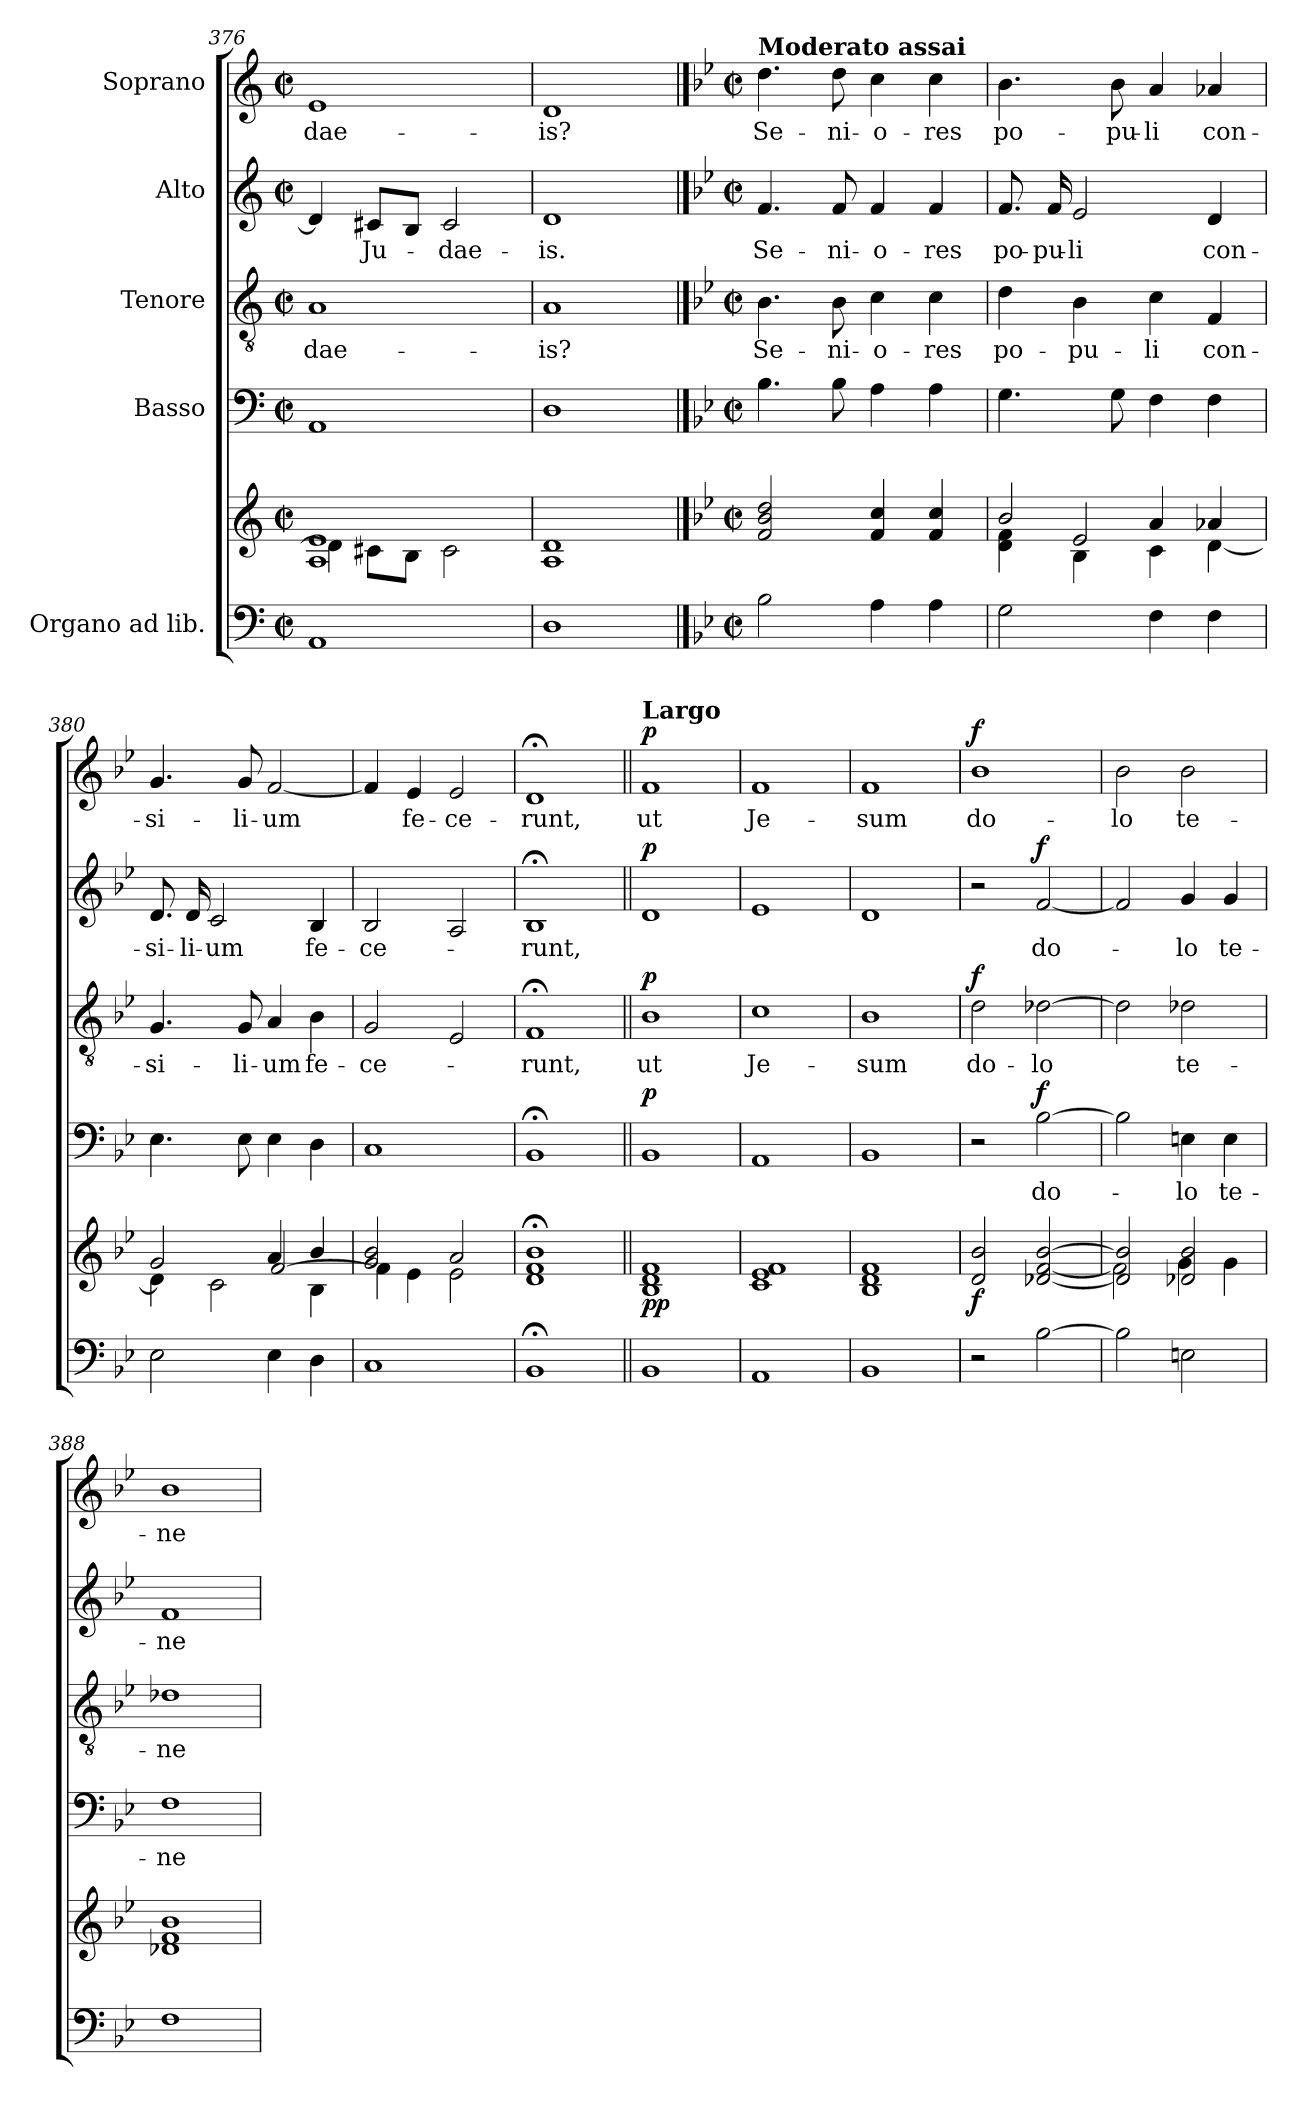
**kern	**kern	**dynam	**kern	**text	**dynam	**kern	**text	**dynam	**kern	**text	**dynam	**kern	**text	**dynam
*part5	*part5	*part5	*part4	*part4	*part4	*part3	*part3	*part3	*part2	*part2	*part2	*part1	*part1	*part1
*staff6	*staff5	*staff5/6	*staff4	*staff4	*staff4	*staff3	*staff3	*staff3	*staff2	*staff2	*staff2	*staff1	*staff1	*staff1
*I"Organo ad lib.	*	*	*I"Basso	*	*	*I"Tenore	*	*	*I"Alto	*	*	*I"Soprano	*	*
*clefF4	*clefG2	*	*clefF4	*	*	*clefGv2	*	*	*clefG2	*	*	*clefG2	*	*
*k[]	*k[]	*	*k[]	*	*	*k[]	*	*	*k[]	*	*	*k[]	*	*
*C:	*C:	*	*C:	*	*	*C:	*	*	*C:	*	*	*C:	*	*
*M2/2	*M2/2	*	*M2/2	*	*	*M2/2	*	*	*M2/2	*	*	*M2/2	*	*
*met(c|)	*met(c|)	*	*met(c|)	*	*	*met(c|)	*	*	*met(c|)	*	*	*met(c|)	*	*
=376	=376	=376	=376	=376	=376	=376	=376	=376	=376	=376	=376	=376	=376	=376
*	*^	*	*	*	*	*	*	*	*	*	*	*	*	*
1AA	1A 1e	4d\]	.	1AA	.	.	1A	-dae-	.	4d/]	.	.	1e	-dae-	.
.	.	8c#X\L	.	.	.	.	.	.	.	8c#X/L	Ju-	.	.	.	.
.	.	8B\J	.	.	.	.	.	.	.	8B/J	.	.	.	.	.
.	.	2c#\	.	.	.	.	.	.	.	2c#/	-dae-	.	.	.	.
*	*v	*v	*	*	*	*	*	*	*	*	*	*	*	*	*
=377	=377	=377	=377	=377	=377	=377	=377	=377	=377	=377	=377	=377	=377	=377
1D	1A 1d	.	1D	.	.	1A	-is?	.	1d	-is.	.	1d	-is?	.
!!LO:PB:g=z
==378	==378	==378	==378	==378	==378	==378	==378	==378	==378	==378	==378	==378	==378	==378
*k[b-e-]	*k[b-e-]	*	*k[b-e-]	*	*	*k[b-e-]	*	*	*k[b-e-]	*	*	*k[b-e-]	*	*
*B-:	*B-:	*	*B-:	*	*	*B-:	*	*	*B-:	*	*	*B-:	*	*
*M2/2	*M2/2	*	*M2/2	*	*	*M2/2	*	*	*M2/2	*	*	*M2/2	*	*
*met(c|)	*met(c|)	*	*met(c|)	*	*	*met(c|)	*	*	*met(c|)	*	*	*met(c|)	*	*
!	!	!	!	!	!	!	!	!	!	!	!	!LO:TX:a:B:t=Moderato assai	!	!
2B-\	2f/ 2b-/ 2dd/	.	4.B-\	.	.	4.B-\	Se-	.	4.f/	Se-	.	4.dd\	Se-	.
.	.	.	8B-\	.	.	8B-\	-ni-	.	8f/	-ni-	.	8dd\	-ni-	.
4A\	4f/ 4cc/	.	4A\	.	.	4c\	-o-	.	4f/	-o-	.	4cc\	-o-	.
4A\	4f/ 4cc/	.	4A\	.	.	4c\	-res	.	4f/	-res	.	4cc\	-res	.
=379	=379	=379	=379	=379	=379	=379	=379	=379	=379	=379	=379	=379	=379	=379
*	*^	*	*	*	*	*	*	*	*	*	*	*	*	*
*	*	*^	*	*	*	*	*	*	*	*	*	*	*	*	*
2G\	2b-/	4d\ 4f\	4ryy	.	4.G\	.	.	4d\	po-	.	8.f/	po-	.	4.b-\	po-	.
.	.	.	.	.	.	.	.	.	.	.	16f/	-pu-	.	.	.	.
.	.	4B-\	2e-/	.	.	.	.	4B-\	-pu-	.	2e-/	-li	.	.	.	.
.	.	.	.	.	8G\	.	.	.	.	.	.	.	.	8b-\	-pu-	.
4F\	4a/	4c\	.	.	4F\	.	.	4c\	-li	.	.	.	.	4a/	-li	.
4F\	4a-X/	[4d\	4ryy	.	4F\	.	.	4F/	con-	.	4d/	con-	.	4a-X/	con-	.
=380	=380	=380	=380	=380	=380	=380	=380	=380	=380	=380	=380	=380	=380	=380	=380	=380
2E-\	2g/	4d\]	2ryy	.	4.E-\	.	.	4.G/	-si-	.	8.d/	-si-	.	4.g/	-si-	.
.	.	.	.	.	.	.	.	.	.	.	16d/	-li-	.	.	.	.
.	.	2c\	.	.	.	.	.	.	.	.	2c/	-um	.	.	.	.
.	.	.	.	.	8E-\	.	.	8G/	-li-	.	.	.	.	8g/	-li-	.
4E-\	4a/	.	[2f/	.	4E-\	.	.	4A/	-um	.	.	.	.	[2f/	-um	.
4D\	4b-/	4B-\	.	.	4D\	.	.	4B-\	fe-	.	4B-/	fe-	.	.	.	.
*	*	*v	*v	*	*	*	*	*	*	*	*	*	*	*	*	*
=381	=381	=381	=381	=381	=381	=381	=381	=381	=381	=381	=381	=381	=381	=381	=381
1C	2g/ 2b-/	4f\]	.	1C	.	.	2G/	-ce-	.	2B-/	-ce-	.	4f/]	.	.
.	.	4e-\	.	.	.	.	.	.	.	.	.	.	4e-/	fe-	.
.	2a/	2e-\	.	.	.	.	2E-/	.	.	2A/	.	.	2e-/	-ce-	.
*	*v	*v	*	*	*	*	*	*	*	*	*	*	*	*	*
=382	=382	=382	=382	=382	=382	=382	=382	=382	=382	=382	=382	=382	=382	=382
1BB-;<	1d;< 1f;< 1b-;<	.	1BB-;<	.	.	1F;<	-runt,	.	1B-;<	-runt,	.	1d;<	-runt,	.
!!LO:LB:g=z
=383||	=383||	=383||	=383||	=383||	=383||	=383||	=383||	=383||	=383||	=383||	=383||	=383||	=383||	=383||
!	!	!	!	!	!	!	!	!	!	!	!	!LO:TX:a:B:t=Largo	!	!
!	!	!LO:DY:b	!	!	!LO:DY:a	!	!	!LO:DY:a	!	!	!LO:DY:a	!	!	!LO:DY:a
1BB-	1B- 1d 1f	pp	1BB-	.	p	1B-	ut	p	1d	.	p	1f	ut	p
=384	=384	=384	=384	=384	=384	=384	=384	=384	=384	=384	=384	=384	=384	=384
1AA	1c 1e- 1f	.	1AA	.	.	1c	Je-	.	1e-	.	.	1f	Je-	.
=385	=385	=385	=385	=385	=385	=385	=385	=385	=385	=385	=385	=385	=385	=385
1BB-	1B- 1d 1f	.	1BB-	.	.	1B-	-sum	.	1d	.	.	1f	-sum	.
=386	=386	=386	=386	=386	=386	=386	=386	=386	=386	=386	=386	=386	=386	=386
!	!	!LO:DY:b	!	!	!	!	!	!LO:DY:a	!	!	!	!	!	!LO:DY:a
2r	2d/ 2b-/	f	2r	.	.	2d\	do-	f	2r	.	.	1b-	do-	f
!	!	!	!	!	!LO:DY:a	!	!	!	!	!	!LO:DY:a	!	!	!
[2B-\	[2d-X/ [2f/ [2b-/	.	[2B-\	do-	f	[2d-X\	-lo	.	[2f/	do-	f	.	.	.
=387	=387	=387	=387	=387	=387	=387	=387	=387	=387	=387	=387	=387	=387	=387
*	*^	*	*	*	*	*	*	*	*	*	*	*	*	*
2B-\]	2d-/] 2b-/]	2f\]	.	2B-\]	.	.	2d-\]	.	.	2f/]	.	.	2b-\	-lo	.
2En\	2d-X/ 2b-/	4g\	.	4En\	-lo	.	2d-X\	te-	.	4g/	-lo	.	2b-\	te-	.
.	.	4g\	.	4E\	te-	.	.	.	.	4g/	te-	.	.	.	.
*	*v	*v	*	*	*	*	*	*	*	*	*	*	*	*	*
=388	=388	=388	=388	=388	=388	=388	=388	=388	=388	=388	=388	=388	=388	=388
1F	1d-X 1f 1b-	.	1F	-ne-	.	1d-X	-ne-	.	1f	-ne-	.	1b-	-ne-	.
=	=	=	=	=	=	=	=	=	=	=	=	=	=	=
*-	*-	*-	*-	*-	*-	*-	*-	*-	*-	*-	*-	*-	*-	*-
